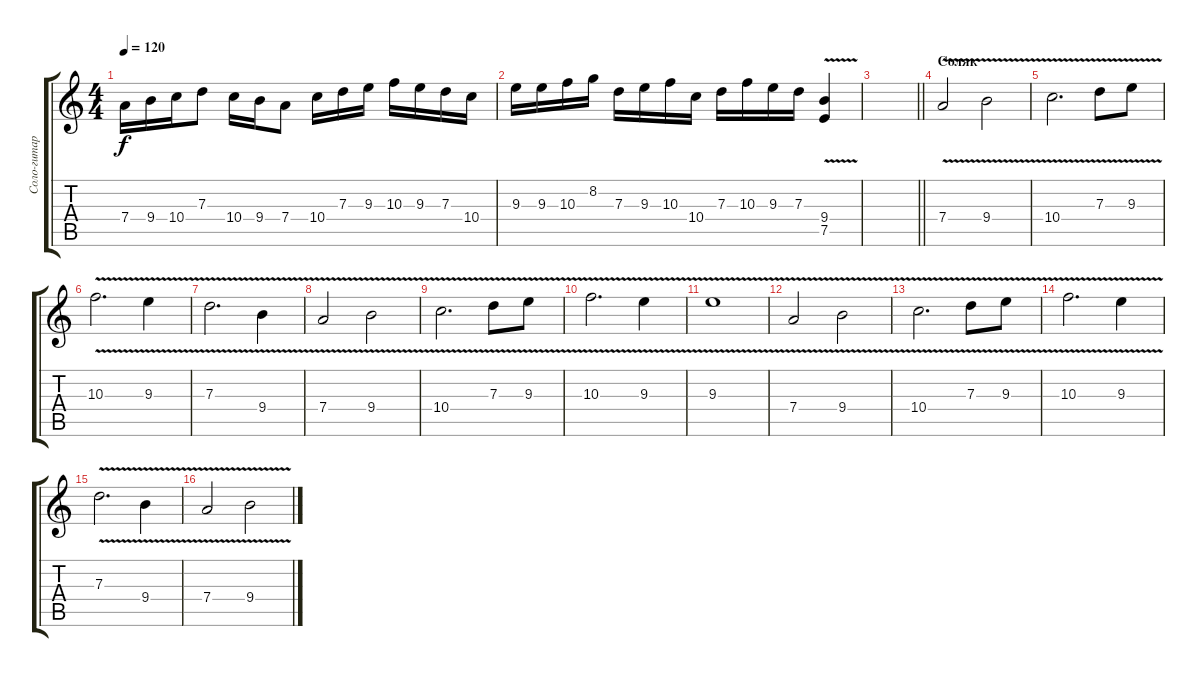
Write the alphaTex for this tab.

\track ("Соло-гитара" "Соло-гитар") {instrument overdrivenguitar}
\staff {score tabs}
\tuning (E4 B3 G3 D3 A2 E2) {hide}
\ts (4 4)
\tempo 120
\clef g2
\ks c
7.4.16{dy f} 9.4.16 10.4.16 7.3.8 10.4.16 9.4.16 7.4.8 10.4.16 7.3.16 9.3.16 10.3.16 9.3.16 7.3.16 10.4.16 |
9.3.16 9.3.16 10.3.16 8.2.16 7.3.16 9.3.16 10.3.16 10.4.16 7.3.16 10.3.16 9.3.16 7.3.16 (9.4 7.5{v}).4 |
\barLineRight lightlight
|
\section ("" "Соляк")
7.4{v}.2 9.4{v}.2 |
10.4{v}.2{d} 7.3{v}.8 9.3{v}.8 |
10.3{v}.2{d} 9.3{v}.4 |
7.3{v}.2{d} 9.4{v}.4 |
7.4{v}.2 9.4{v}.2 |
10.4{v}.2{d} 7.3{v}.8 9.3{v}.8 |
10.3{v}.2{d} 9.3{v}.4 |
9.3{v}.1 |
7.4{v}.2 9.4{v}.2 |
10.4{v}.2{d} 7.3{v}.8 9.3{v}.8 |
10.3{v}.2{d} 9.3{v}.4 |
7.3{v}.2{d} 9.4{v}.4 |
7.4{v}.2 9.4{v}.2
